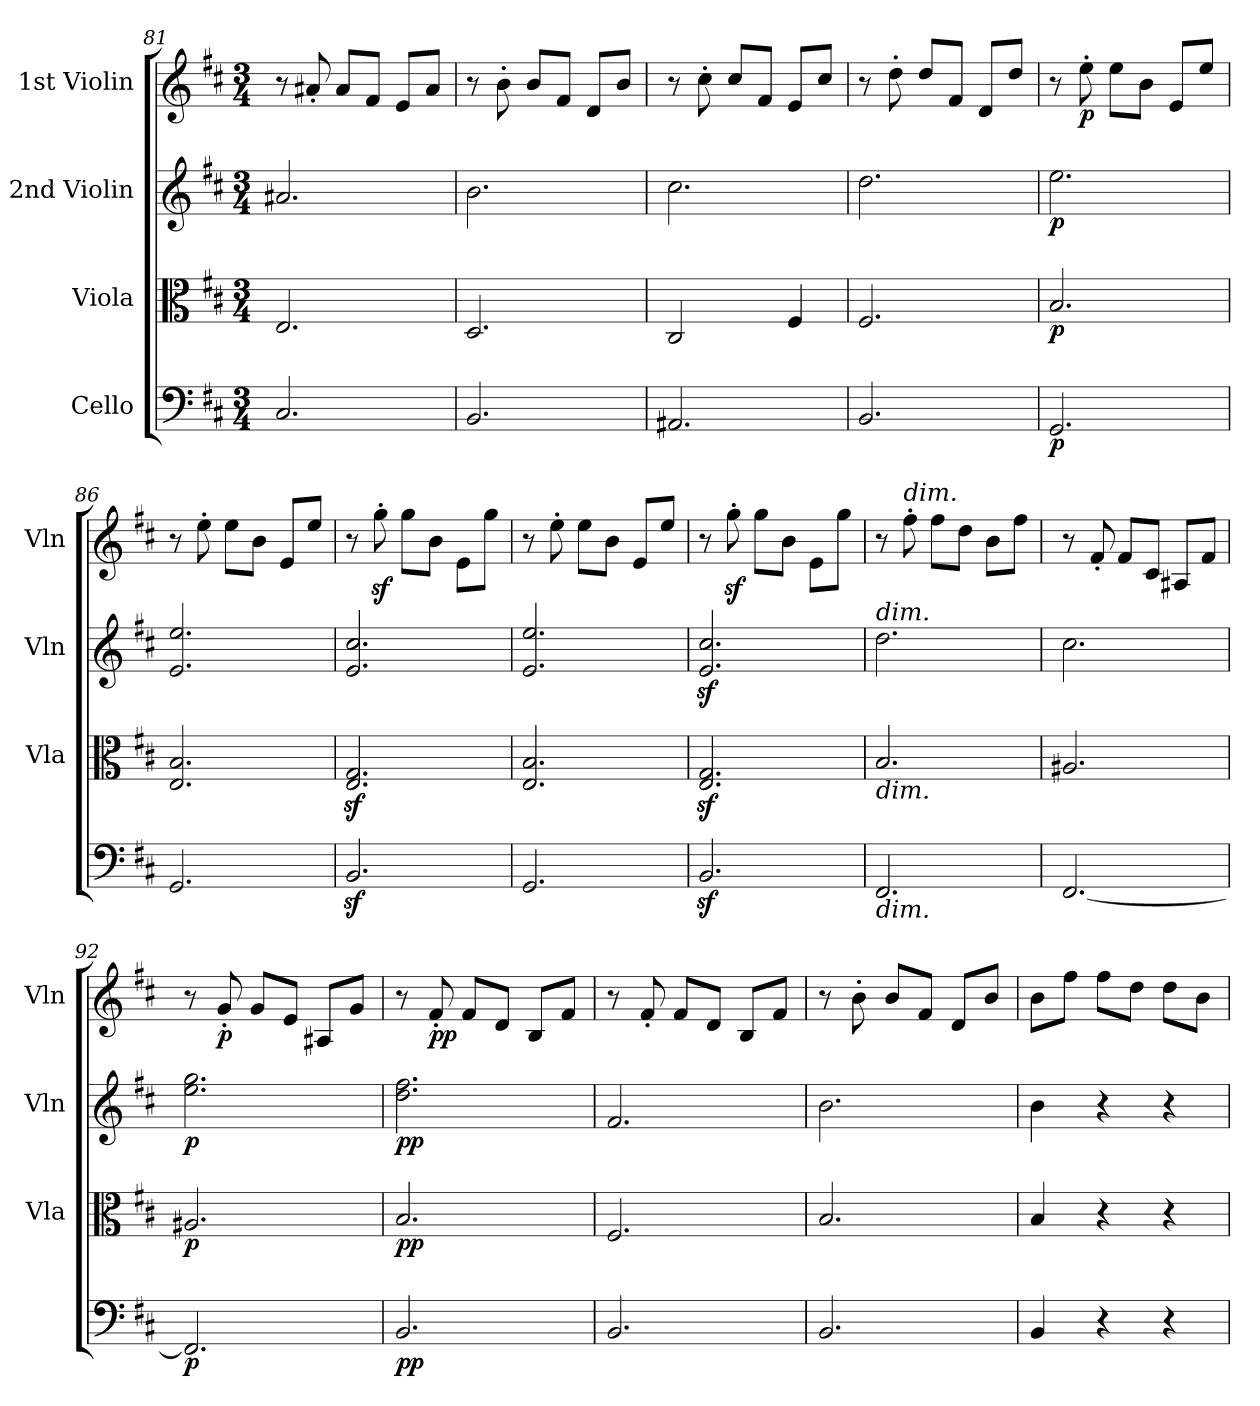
**kern	**dynam	**kern	**dynam	**kern	**dynam	**kern	**dynam
*part4	*part4	*part3	*part3	*part2	*part2	*part1	*part1
*staff4	*staff4	*staff3	*staff3	*staff2	*staff2	*staff1	*staff1
*I"Cello	*	*I"Viola	*	*I"2nd Violin	*	*I"1st Violin	*
*	*	*I'Vla	*	*I'Vln	*	*I'Vln	*
*clefF4	*	*clefC3	*	*clefG2	*	*clefG2	*
*k[f#c#]	*	*k[f#c#]	*	*k[f#c#]	*	*k[f#c#]	*
*M3/4	*	*M3/4	*	*M3/4	*	*M3/4	*
=81	=81	=81	=81	=81	=81	=81	=81
2.C#/	.	2.E/	.	2.a#X/	.	8r	.
.	.	.	.	.	.	8a#X'/	.
.	.	.	.	.	.	8a#/L	.
.	.	.	.	.	.	8f#/J	.
.	.	.	.	.	.	8e/L	.
.	.	.	.	.	.	8a#/J	.
=82	=82	=82	=82	=82	=82	=82	=82
2.BB/	.	2.D/	.	2.b\	.	8r	.
.	.	.	.	.	.	8b'\	.
.	.	.	.	.	.	8b/L	.
.	.	.	.	.	.	8f#/J	.
.	.	.	.	.	.	8d/L	.
.	.	.	.	.	.	8b/J	.
=83	=83	=83	=83	=83	=83	=83	=83
2.AA#X/	.	2C#/	.	2.cc#\	.	8r	.
.	.	.	.	.	.	8cc#'\	.
.	.	.	.	.	.	8cc#/L	.
.	.	.	.	.	.	8f#/J	.
.	.	4F#/	.	.	.	8e/L	.
.	.	.	.	.	.	8cc#/J	.
=84	=84	=84	=84	=84	=84	=84	=84
2.BB/	.	2.F#/	.	2.dd\	.	8r	.
.	.	.	.	.	.	8dd'\	.
.	.	.	.	.	.	8dd/L	.
.	.	.	.	.	.	8f#/J	.
.	.	.	.	.	.	8d/L	.
.	.	.	.	.	.	8dd/J	.
=85	=85	=85	=85	=85	=85	=85	=85
!	!LO:DY:b	!	!LO:DY:b	!	!LO:DY:b	!	!
2.GG/	p	2.B/	p	2.ee\	p	8r	.
!	!	!	!	!	!	!	!LO:DY:b
.	.	.	.	.	.	8ee'\	p
.	.	.	.	.	.	8ee\L	.
.	.	.	.	.	.	8b\J	.
.	.	.	.	.	.	8e/L	.
.	.	.	.	.	.	8ee/J	.
=86	=86	=86	=86	=86	=86	=86	=86
2.GG/	.	2.E/ 2.B/	.	2.e/ 2.ee/	.	8r	.
.	.	.	.	.	.	8ee'\	.
.	.	.	.	.	.	8ee\L	.
.	.	.	.	.	.	8b\J	.
.	.	.	.	.	.	8e/L	.
.	.	.	.	.	.	8ee/J	.
=87	=87	=87	=87	=87	=87	=87	=87
2.BBz>/	.	2.E/z> 2.G/z>	.	2.e/ 2.cc#/	.	8r	.
.	.	.	.	.	.	8ggz<'\	.
.	.	.	.	.	.	8gg\L	.
.	.	.	.	.	.	8b\J	.
.	.	.	.	.	.	8e\L	.
.	.	.	.	.	.	8gg\J	.
=88	=88	=88	=88	=88	=88	=88	=88
2.GG/	.	2.E/ 2.B/	.	2.e/ 2.ee/	.	8r	.
.	.	.	.	.	.	8ee'\	.
.	.	.	.	.	.	8ee\L	.
.	.	.	.	.	.	8b\J	.
.	.	.	.	.	.	8e/L	.
.	.	.	.	.	.	8ee/J	.
=89	=89	=89	=89	=89	=89	=89	=89
2.BBz</	.	2.E/z< 2.G/z<	.	2.e/z< 2.cc#/z<	.	8r	.
.	.	.	.	.	.	8ggz<'\	.
.	.	.	.	.	.	8gg\L	.
.	.	.	.	.	.	8b\J	.
.	.	.	.	.	.	8e\L	.
.	.	.	.	.	.	8gg\J	.
=90	=90	=90	=90	=90	=90	=90	=90
!	!	!	!	!LO:TX:a:i:t=dim.	!	!	!
!	!	!LO:TX:b:i:t=dim.	!	!	!	!	!
!LO:TX:b:i:t=dim.	!	!	!	!	!	!	!
2.FF#/	.	2.B/	.	2.dd\	.	8r	.
!	!	!	!	!	!	!LO:TX:a:i:t=dim.	!
.	.	.	.	.	.	8ff#'\	.
.	.	.	.	.	.	8ff#\L	.
.	.	.	.	.	.	8dd\J	.
.	.	.	.	.	.	8b\L	.
.	.	.	.	.	.	8ff#\J	.
=91	=91	=91	=91	=91	=91	=91	=91
[2.FF#/	.	2.A#X/	.	2.cc#\	.	8r	.
.	.	.	.	.	.	8f#'/	.
.	.	.	.	.	.	8f#/L	.
.	.	.	.	.	.	8c#/J	.
.	.	.	.	.	.	8A#X/L	.
.	.	.	.	.	.	8f#/J	.
=92	=92	=92	=92	=92	=92	=92	=92
!	!LO:DY:b	!	!LO:DY:b	!	!LO:DY:b	!	!
2.FF#/]	p	2.A#X/	p	2.ee\ 2.gg\	p	8r	.
!	!	!	!	!	!	!	!LO:DY:b
.	.	.	.	.	.	8g'/	p
.	.	.	.	.	.	8g/L	.
.	.	.	.	.	.	8e/J	.
.	.	.	.	.	.	8A#X/L	.
.	.	.	.	.	.	8g/J	.
=93	=93	=93	=93	=93	=93	=93	=93
!	!LO:DY:b	!	!LO:DY:b	!	!LO:DY:b	!	!
2.BB/	pp	2.B/	pp	2.dd\ 2.ff#\	pp	8r	.
!	!	!	!	!	!	!	!LO:DY:b
.	.	.	.	.	.	8f#'/	pp
.	.	.	.	.	.	8f#/L	.
.	.	.	.	.	.	8d/J	.
.	.	.	.	.	.	8B/L	.
.	.	.	.	.	.	8f#/J	.
=94	=94	=94	=94	=94	=94	=94	=94
2.BB/	.	2.F#/	.	2.f#/	.	8r	.
.	.	.	.	.	.	8f#'/	.
.	.	.	.	.	.	8f#/L	.
.	.	.	.	.	.	8d/J	.
.	.	.	.	.	.	8B/L	.
.	.	.	.	.	.	8f#/J	.
=95	=95	=95	=95	=95	=95	=95	=95
2.BB/	.	2.B/	.	2.b\	.	8r	.
.	.	.	.	.	.	8b'\	.
.	.	.	.	.	.	8b/L	.
.	.	.	.	.	.	8f#/J	.
.	.	.	.	.	.	8d/L	.
.	.	.	.	.	.	8b/J	.
=96	=96	=96	=96	=96	=96	=96	=96
4BB/	.	4B/	.	4b\	.	8b\L	.
.	.	.	.	.	.	8ff#\J	.
4r	.	4r	.	4r	.	8ff#\L	.
.	.	.	.	.	.	8dd\J	.
4r	.	4r	.	4r	.	8dd\L	.
.	.	.	.	.	.	8b\J	.
=	=	=	=	=	=	=	=
*-	*-	*-	*-	*-	*-	*-	*-
